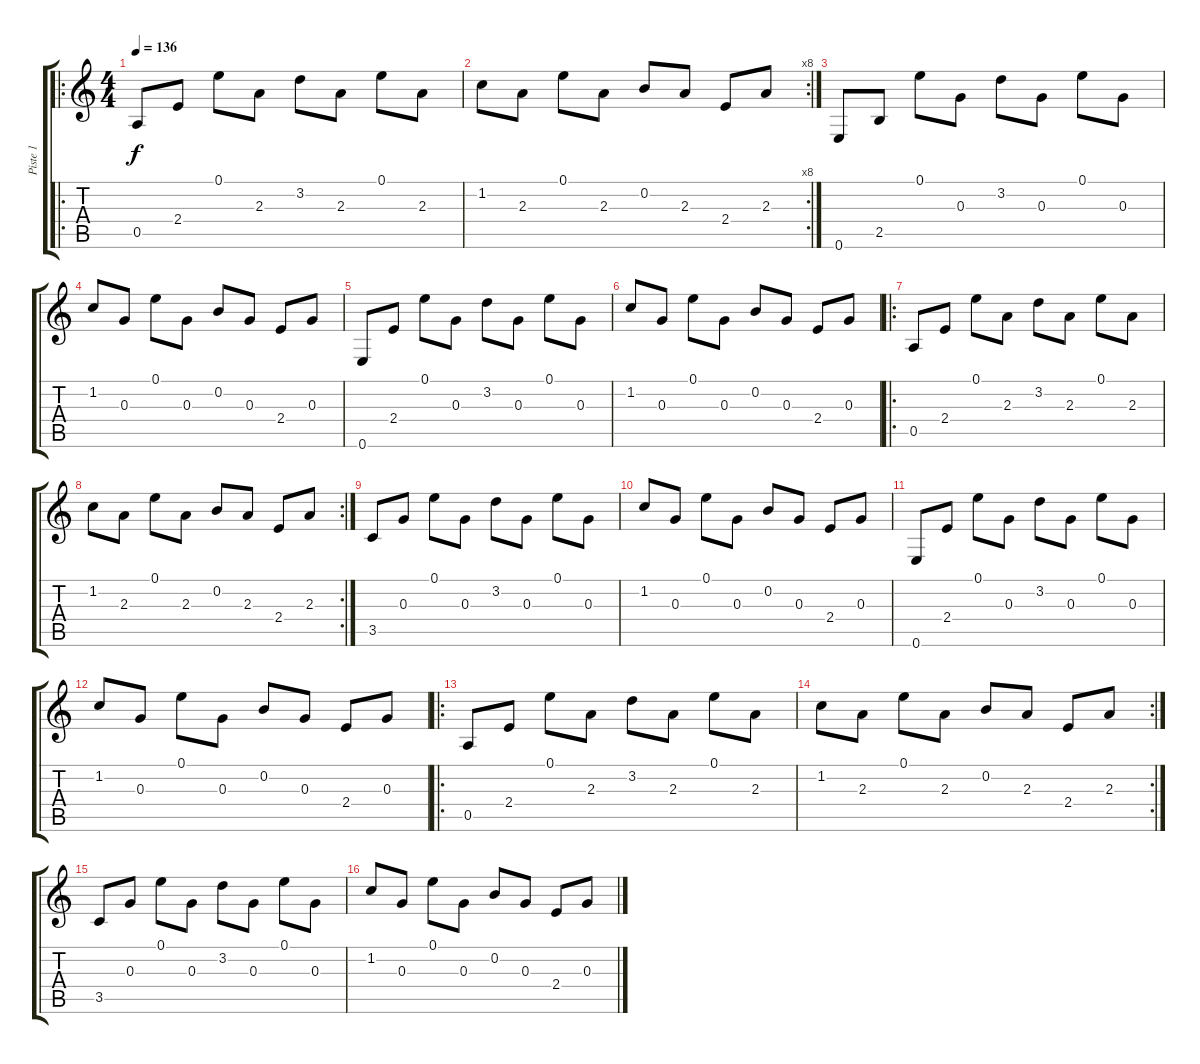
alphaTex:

\track ("Piste 1" "Piste 1") {instrument electricguitarclean}
\staff {score tabs}
\tuning (E4 B3 G3 D3 A2 E2) {hide}
\ro
\ts (4 4)
\tempo 136
\clef g2
\ks c
0.5.8{dy f instrument electricguitarclean} 2.4.8 0.1.8 2.3.8 3.2.8 2.3.8 0.1.8 2.3.8 |
\rc 8
1.2.8 2.3.8 0.1.8 2.3.8 0.2.8 2.3.8 2.4.8 2.3.8 |
0.6.8 2.5.8 0.1.8 0.3.8 3.2.8 0.3.8 0.1.8 0.3.8 |
1.2.8 0.3.8 0.1.8 0.3.8 0.2.8 0.3.8 2.4.8 0.3.8 |
0.6.8 2.4.8 0.1.8 0.3.8 3.2.8 0.3.8 0.1.8 0.3.8 |
1.2.8 0.3.8 0.1.8 0.3.8 0.2.8 0.3.8 2.4.8 0.3.8 |
\ro
0.5.8 2.4.8 0.1.8 2.3.8 3.2.8 2.3.8 0.1.8 2.3.8 |
\rc 2
1.2.8 2.3.8 0.1.8 2.3.8 0.2.8 2.3.8 2.4.8 2.3.8 |
3.5.8 0.3.8 0.1.8 0.3.8 3.2.8 0.3.8 0.1.8 0.3.8 |
1.2.8 0.3.8 0.1.8 0.3.8 0.2.8 0.3.8 2.4.8 0.3.8 |
0.6.8 2.4.8 0.1.8 0.3.8 3.2.8 0.3.8 0.1.8 0.3.8 |
1.2.8 0.3.8 0.1.8 0.3.8 0.2.8 0.3.8 2.4.8 0.3.8 |
\ro
0.5.8 2.4.8 0.1.8 2.3.8 3.2.8 2.3.8 0.1.8 2.3.8 |
\rc 2
1.2.8 2.3.8 0.1.8 2.3.8 0.2.8 2.3.8 2.4.8 2.3.8 |
3.5.8 0.3.8 0.1.8 0.3.8 3.2.8 0.3.8 0.1.8 0.3.8 |
1.2.8 0.3.8 0.1.8 0.3.8 0.2.8 0.3.8 2.4.8 0.3.8
